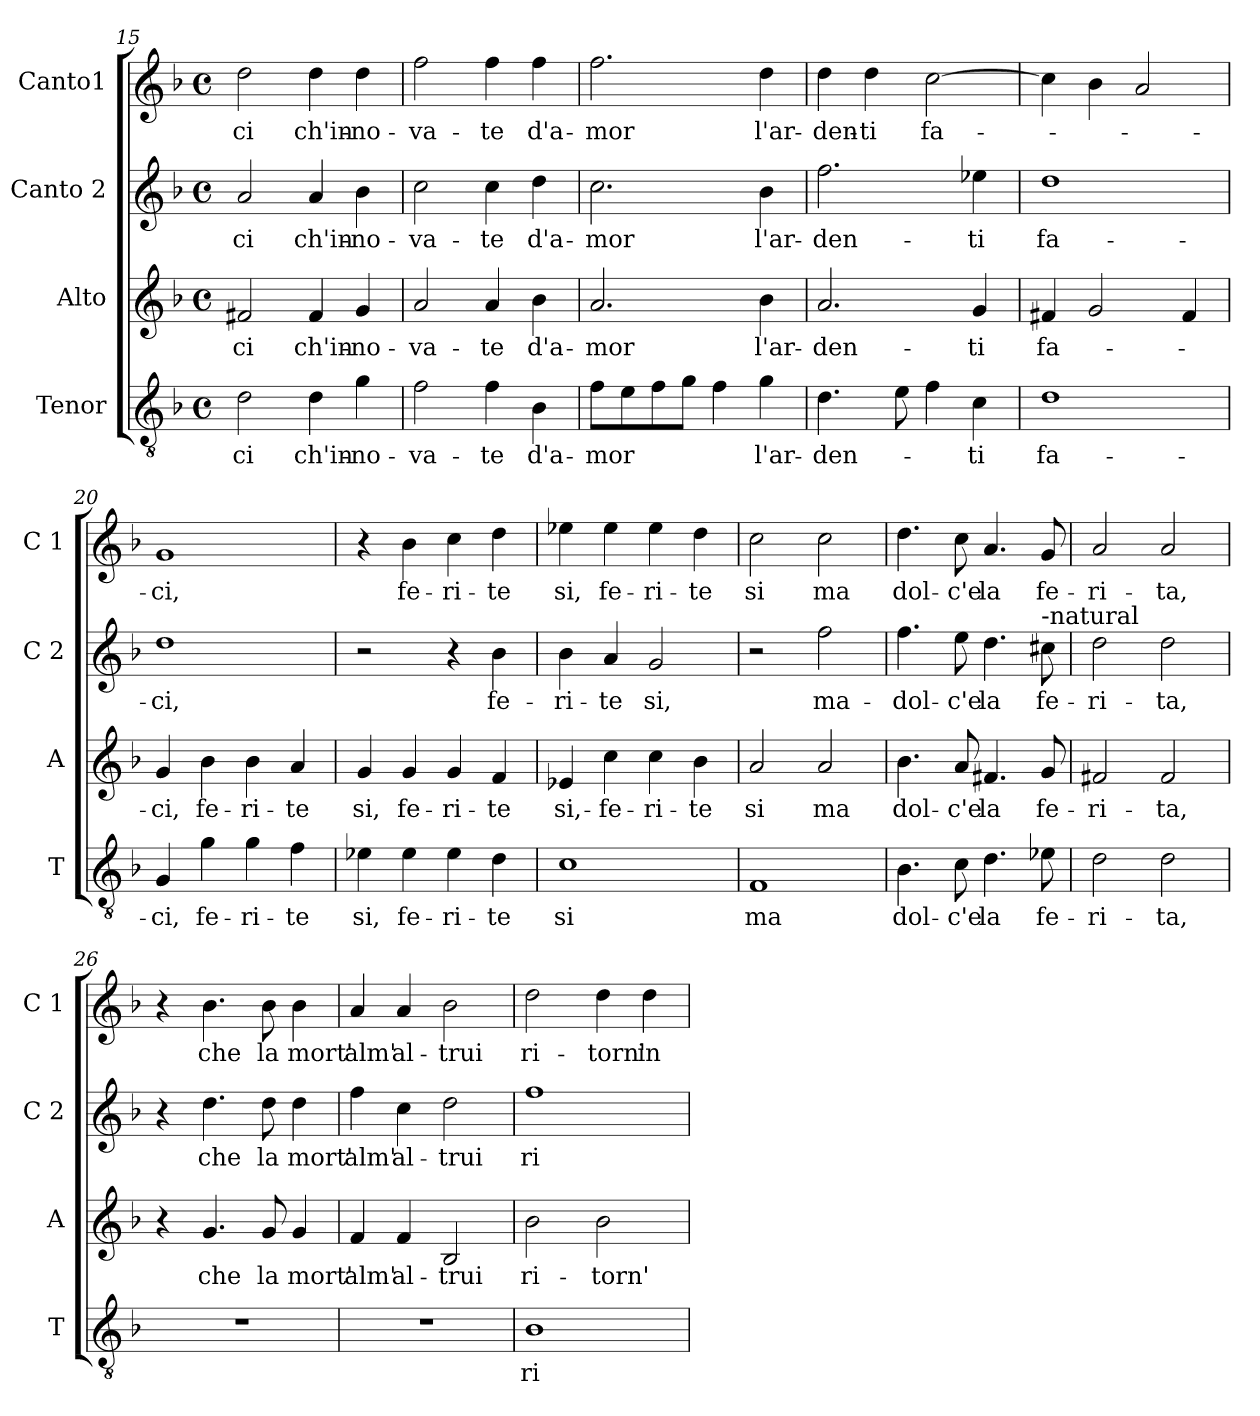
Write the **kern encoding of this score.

**kern	**text	**kern	**text	**kern	**text	**kern	**text
*part4	*part4	*part3	*part3	*part2	*part2	*part1	*part1
*staff4	*staff4	*staff3	*staff3	*staff2	*staff2	*staff1	*staff1
*I"Tenor	*	*I"Alto	*	*I"Canto 2	*	*I"Canto1	*
*I'T	*	*I'A	*	*I'C 2	*	*I'C 1	*
*clefGv2	*	*clefG2	*	*clefG2	*	*clefG2	*
*k[b-]	*	*k[b-]	*	*k[b-]	*	*k[b-]	*
*F:	*	*F:	*	*F:	*	*F:	*
*M4/4	*	*M4/4	*	*M4/4	*	*M4/4	*
*met(c)	*	*met(c)	*	*met(c)	*	*met(c)	*
=15	=15	=15	=15	=15	=15	=15	=15
!	!LO:LY:b	!	!LO:LY:b	!	!LO:LY:b	!	!LO:LY:b
2d\	-ci	2f#X/	-ci	2a/	-ci	2dd\	-ci
!	!LO:LY:b	!	!LO:LY:b	!	!LO:LY:b	!	!LO:LY:b
4d\	ch'in-	4f#/	ch'in-	4a/	ch'in-	4dd\	ch'in-
!	!LO:LY:b	!	!LO:LY:b	!	!LO:LY:b	!	!LO:LY:b
4g\	-no-	4g/	-no-	4b-\	-no-	4dd\	-no-
!!LO:PB:g=z
=16	=16	=16	=16	=16	=16	=16	=16
!	!LO:LY:b	!	!LO:LY:b	!	!LO:LY:b	!	!LO:LY:b
2f\	-va-	2a/	-va-	2cc\	-va-	2ff\	-va-
!	!LO:LY:b	!	!LO:LY:b	!	!LO:LY:b	!	!LO:LY:b
4f\	-te	4a/	-te	4cc\	-te	4ff\	-te
!	!LO:LY:b	!	!LO:LY:b	!	!LO:LY:b	!	!LO:LY:b
4B-\	d'a-	4b-\	d'a-	4dd\	d'a-	4ff\	d'a-
=17	=17	=17	=17	=17	=17	=17	=17
!	!LO:LY:b	!	!LO:LY:b	!	!LO:LY:b	!	!LO:LY:b
8f\L	-mor	2.a/	-mor	2.cc\	-mor	2.ff\	-mor
8e\	.	.	.	.	.	.	.
8f\	.	.	.	.	.	.	.
8g\J	.	.	.	.	.	.	.
4f\	.	.	.	.	.	.	.
!	!LO:LY:b	!	!LO:LY:b	!	!LO:LY:b	!	!LO:LY:b
4g\	l'ar-	4b-\	l'ar-	4b-\	l'ar-	4dd\	l'ar-
=18	=18	=18	=18	=18	=18	=18	=18
!	!LO:LY:b	!	!LO:LY:b	!	!LO:LY:b	!	!LO:LY:b
4.d\	-den-	2.a/	-den-	2.ff\	-den-	4dd\	-den-
!	!	!	!	!	!	!	!LO:LY:b
.	.	.	.	.	.	4dd\	-ti
8e\	.	.	.	.	.	.	.
!	!	!	!	!	!	!	!LO:LY:b
4f\	.	.	.	.	.	[2cc\	fa-
!	!LO:LY:b	!	!LO:LY:b	!	!LO:LY:b	!	!
4c\	-ti	4g/	-ti	4ee-X\	-ti	.	.
=19	=19	=19	=19	=19	=19	=19	=19
!	!LO:LY:b	!	!LO:LY:b	!	!LO:LY:b	!	!
1d	fa-	4f#X/	fa-	1dd	fa-	4cc\]	.
.	.	2g/	.	.	.	4b-\	.
.	.	.	.	.	.	2a/	.
.	.	4f#/	.	.	.	.	.
=20	=20	=20	=20	=20	=20	=20	=20
!	!LO:LY:b	!	!LO:LY:b	!	!LO:LY:b	!	!LO:LY:b
4G/	-ci,	4g/	-ci,	1dd	-ci,	1g	-ci,
!	!LO:LY:b	!	!LO:LY:b	!	!	!	!
4g\	fe-	4b-\	fe-	.	.	.	.
!	!LO:LY:b	!	!LO:LY:b	!	!	!	!
4g\	-ri-	4b-\	-ri-	.	.	.	.
!	!LO:LY:b	!	!LO:LY:b	!	!	!	!
4f\	-te	4a/	-te	.	.	.	.
!!LO:LB:g=z
=21	=21	=21	=21	=21	=21	=21	=21
!	!LO:LY:b	!	!LO:LY:b	!	!	!	!
4e-X\	si,	4g/	si,	2r	.	4r	.
!	!LO:LY:b	!	!LO:LY:b	!	!	!	!LO:LY:b
4e-\	fe-	4g/	fe-	.	.	4b-\	fe-
!	!LO:LY:b	!	!LO:LY:b	!	!	!	!LO:LY:b
4e-\	-ri-	4g/	-ri-	4r	.	4cc\	-ri-
!	!LO:LY:b	!	!LO:LY:b	!	!LO:LY:b	!	!LO:LY:b
4d\	-te	4f/	-te	4b-\	fe-	4dd\	-te
=22	=22	=22	=22	=22	=22	=22	=22
!	!LO:LY:b	!	!LO:LY:b	!	!LO:LY:b	!	!LO:LY:b
1c	si	4e-X/	si,-	4b-\	-ri-	4ee-X\	si,
!	!	!	!LO:LY:b	!	!LO:LY:b	!	!LO:LY:b
.	.	4cc\	-fe-	4a/	-te	4ee-\	fe-
!	!	!	!LO:LY:b	!	!LO:LY:b	!	!LO:LY:b
.	.	4cc\	-ri-	2g/	si,	4ee-\	-ri-
!	!	!	!LO:LY:b	!	!	!	!LO:LY:b
.	.	4b-\	-te	.	.	4dd\	-te
=23	=23	=23	=23	=23	=23	=23	=23
!	!LO:LY:b	!	!LO:LY:b	!	!	!	!LO:LY:b
1F	ma	2a/	si	2r	.	2cc\	si
!	!	!	!LO:LY:b	!	!LO:LY:b	!	!LO:LY:b
.	.	2a/	ma	2ff\	ma-	2cc\	ma
=24	=24	=24	=24	=24	=24	=24	=24
!	!LO:LY:b	!	!LO:LY:b	!	!LO:LY:b	!	!LO:LY:b
4.B-\	dol-	4.b-\	dol-	4.ff\	-dol-	4.dd\	dol-
!	!LO:LY:b	!	!LO:LY:b	!	!LO:LY:b	!	!LO:LY:b
8c\	-c'e	8a/	-c'e	8ee\	-c'e	8cc\	-c'e
!	!LO:LY:b	!	!LO:LY:b	!	!LO:LY:b	!	!LO:LY:b
4.d\	la	4.f#X/	la	4.dd\	la	4.a/	la
!	!	!	!	!LO:TX:a:t=-natural	!	!	!
!	!LO:LY:b	!	!LO:LY:b	!	!LO:LY:b	!	!LO:LY:b
8e-X\	fe-	8g/	fe-	8cc#X\	fe-	8g/	fe-
=25	=25	=25	=25	=25	=25	=25	=25
!	!LO:LY:b	!	!LO:LY:b	!	!LO:LY:b	!	!LO:LY:b
2d\	-ri-	2f#X/	-ri-	2dd\	-ri-	2a/	-ri-
!	!LO:LY:b	!	!LO:LY:b	!	!LO:LY:b	!	!LO:LY:b
2d\	-ta,	2f#/	-ta,	2dd\	-ta,	2a/	-ta,
!!LO:LB:g=z
=26	=26	=26	=26	=26	=26	=26	=26
1r	.	4r	.	4r	.	4r	.
!	!	!	!LO:LY:b	!	!LO:LY:b	!	!LO:LY:b
.	.	4.g/	che	4.dd\	che	4.b-\	che
!	!	!	!LO:LY:b	!	!LO:LY:b	!	!LO:LY:b
.	.	8g/	la	8dd\	la	8b-\	la
!	!	!	!LO:LY:b	!	!LO:LY:b	!	!LO:LY:b
.	.	4g/	mort'	4dd\	mort'	4b-\	mort'
=27	=27	=27	=27	=27	=27	=27	=27
!	!	!	!LO:LY:b	!	!LO:LY:b	!	!LO:LY:b
1r	.	4f/	alm'	4ff\	alm'	4a/	alm'
!	!	!	!LO:LY:b	!	!LO:LY:b	!	!LO:LY:b
.	.	4f/	al-	4cc\	al-	4a/	al-
!	!	!	!LO:LY:b	!	!LO:LY:b	!	!LO:LY:b
.	.	2B-/	-trui	2dd\	-trui	2b-\	-trui
=28	=28	=28	=28	=28	=28	=28	=28
!	!LO:LY:b	!	!LO:LY:b	!	!LO:LY:b	!	!LO:LY:b
1B-	ri-	2b-\	ri-	1ff	ri-	2dd\	ri-
!	!	!	!LO:LY:b	!	!	!	!LO:LY:b
.	.	2b-\	-torn'	.	.	4dd\	-torn'
!	!	!	!	!	!	!	!LO:LY:b
.	.	.	.	.	.	4dd\	in
=	=	=	=	=	=	=	=
*-	*-	*-	*-	*-	*-	*-	*-
